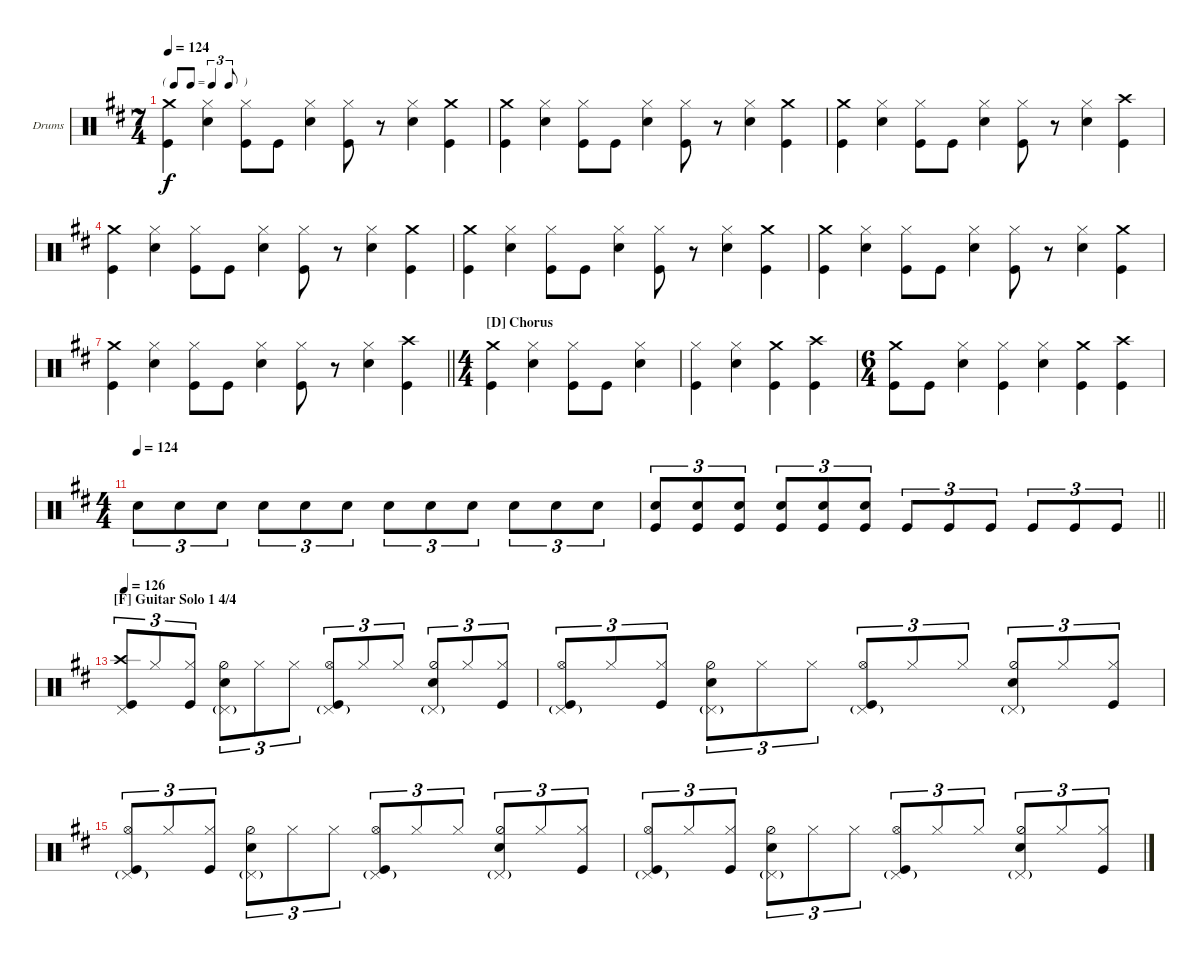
\bracketExtendMode nobrackets
\firstSystemTrackNameOrientation horizontal
\otherSystemsTrackNameOrientation horizontal
\defaultBarNumberDisplay FirstOfSystem
\track ("Drumkit" "Drums") {instrument percussion}
\staff {score}
\articulation defaults
\ts (7 4)
\tf triplet8th
\tempo 124
\clef neutral
\ks d
("Crash medium (hit)" "Kick (hit)").4{dy f} ("Hi-Hat (closed)" "Snare (hit) 2").4 ("Hi-Hat (closed)" "Kick (hit)").8 "Kick (hit)".8 ("Hi-Hat (closed)" "Snare (hit) 2").4 ("Hi-Hat (closed)" "Kick (hit)").8 r.8 ("Hi-Hat (closed)" "Snare (hit) 2").4 ("Kick (hit)" "Crash medium (hit)").4 |
("Crash medium (hit)" "Kick (hit)").4 ("Hi-Hat (closed)" "Snare (hit) 2").4 ("Hi-Hat (closed)" "Kick (hit)").8 "Kick (hit)".8 ("Hi-Hat (closed)" "Snare (hit) 2").4 ("Hi-Hat (closed)" "Kick (hit)").8 r.8 ("Hi-Hat (closed)" "Snare (hit) 2").4 ("Kick (hit)" "Crash medium (hit)").4 |
("Crash medium (hit)" "Kick (hit)").4 ("Hi-Hat (closed)" "Snare (hit) 2").4 ("Hi-Hat (closed)" "Kick (hit)").8 "Kick (hit)".8 ("Hi-Hat (closed)" "Snare (hit) 2").4 ("Hi-Hat (closed)" "Kick (hit)").8 r.8 ("Hi-Hat (closed)" "Snare (hit) 2").4 ("Crash high (hit)" "Kick (hit)").4 |
("Crash medium (hit)" "Kick (hit)").4 ("Hi-Hat (closed)" "Snare (hit) 2").4 ("Hi-Hat (closed)" "Kick (hit)").8 "Kick (hit)".8 ("Hi-Hat (closed)" "Snare (hit) 2").4 ("Hi-Hat (closed)" "Kick (hit)").8 r.8 ("Hi-Hat (closed)" "Snare (hit) 2").4 ("Kick (hit)" "Crash medium (hit)").4 |
("Crash medium (hit)" "Kick (hit)").4 ("Hi-Hat (closed)" "Snare (hit) 2").4 ("Hi-Hat (closed)" "Kick (hit)").8 "Kick (hit)".8 ("Hi-Hat (closed)" "Snare (hit) 2").4 ("Hi-Hat (closed)" "Kick (hit)").8 r.8 ("Hi-Hat (closed)" "Snare (hit) 2").4 ("Kick (hit)" "Crash medium (hit)").4 |
("Crash medium (hit)" "Kick (hit)").4 ("Hi-Hat (closed)" "Snare (hit) 2").4 ("Hi-Hat (closed)" "Kick (hit)").8 "Kick (hit)".8 ("Hi-Hat (closed)" "Snare (hit) 2").4 ("Hi-Hat (closed)" "Kick (hit)").8 r.8 ("Hi-Hat (closed)" "Snare (hit) 2").4 ("Kick (hit)" "Crash medium (hit)").4 |
\barLineRight lightlight
("Crash medium (hit)" "Kick (hit)").4 ("Hi-Hat (closed)" "Snare (hit) 2").4 ("Hi-Hat (closed)" "Kick (hit)").8 "Kick (hit)".8 ("Hi-Hat (closed)" "Snare (hit) 2").4 ("Hi-Hat (closed)" "Kick (hit)").8 r.8 ("Hi-Hat (closed)" "Snare (hit) 2").4 ("Crash high (hit)" "Kick (hit)").4 |
\ts (4 4)
\beaming (8 2 2 2 2)
\section ("D" "Chorus")
("Kick (hit)" "Crash medium (hit)").4 ("Hi-Hat (closed)" "Snare (hit) 2").4 ("Hi-Hat (closed)" "Kick (hit)").8 "Kick (hit)".8 ("Hi-Hat (closed)" "Snare (hit) 2").4 |
("Hi-Hat (closed)" "Kick (hit)").4 ("Hi-Hat (closed)" "Snare (hit) 2").4 ("Crash medium (hit)" "Kick (hit)").4 ("Crash high (hit)" "Kick (hit)").4 |
\ts (6 4)
\beaming (8 6 6)
("Kick (hit)" "Crash medium (hit)").8 "Kick (hit)".8 ("Hi-Hat (closed)" "Snare (hit) 2").4 ("Hi-Hat (closed)" "Kick (hit)").4 ("Hi-Hat (closed)" "Snare (hit) 2").4 ("Crash medium (hit)" "Kick (hit)").4 ("Crash high (hit)" "Kick (hit)").4 |
\ts (4 4)
\beaming (8 2 2 2 2)
\tempo (124)
"Snare (hit) 2".8{tu (3 2)} "Snare (hit) 2".8{tu (3 2)} "Snare (hit) 2".8{tu (3 2)} "Snare (hit) 2".8{tu (3 2)} "Snare (hit) 2".8{tu (3 2)} "Snare (hit) 2".8{tu (3 2)} "Snare (hit) 2".8{tu (3 2)} "Snare (hit) 2".8{tu (3 2)} "Snare (hit) 2".8{tu (3 2)} "Snare (hit) 2".8{tu (3 2)} "Snare (hit) 2".8{tu (3 2)} "Snare (hit) 2".8{tu (3 2)} |
\barLineRight lightlight
("Kick (hit)" "Snare (hit) 2").8{tu (3 2)} ("Kick (hit)" "Snare (hit) 2").8{tu (3 2)} ("Kick (hit)" "Snare (hit) 2").8{tu (3 2)} ("Kick (hit)" "Snare (hit) 2").8{tu (3 2)} ("Kick (hit)" "Snare (hit) 2").8{tu (3 2)} ("Kick (hit)" "Snare (hit) 2").8{tu (3 2)} "Kick (hit)".8{tu (3 2)} "Kick (hit)".8{tu (3 2)} "Kick (hit)".8{tu (3 2)} "Kick (hit)".8{tu (3 2)} "Kick (hit)".8{tu (3 2)} "Kick (hit)".8{tu (3 2)} |
\section ("F" "Guitar Solo 1 4/4")
\tempo 126
("Kick (hit)" "Pedal Hi-Hat (hit)" "Crash high (hit)").8{tu (3 2) beam invert} "Hi-Hat (closed)".8{tu (3 2)} ("Kick (hit)" "Hi-Hat (closed)").8{tu (3 2)} ("Snare (hit) 2" "Hi-Hat (half)" "Pedal Hi-Hat (hit)"{g}).8{tu (3 2)} "Hi-Hat (closed)".8{tu (3 2)} "Hi-Hat (closed)".8{tu (3 2)} ("Hi-Hat (open)" "Kick (hit)" "Pedal Hi-Hat (hit)"{g}).8{tu (3 2)} "Hi-Hat (closed)".8{tu (3 2)} "Hi-Hat (closed)".8{tu (3 2)} ("Hi-Hat (half)" "Snare (hit) 2" "Pedal Hi-Hat (hit)"{g}).8{tu (3 2) beam invert} "Hi-Hat (closed)".8{tu (3 2)} ("Hi-Hat (closed)" "Kick (hit)").8{tu (3 2)} |
("Kick (hit)" "Hi-Hat (open)" "Pedal Hi-Hat (hit)"{g}).8{tu (3 2) beam invert} "Hi-Hat (closed)".8{tu (3 2)} ("Kick (hit)" "Hi-Hat (closed)").8{tu (3 2)} ("Snare (hit) 2" "Hi-Hat (half)" "Pedal Hi-Hat (hit)"{g}).8{tu (3 2)} "Hi-Hat (closed)".8{tu (3 2)} "Hi-Hat (closed)".8{tu (3 2)} ("Hi-Hat (open)" "Kick (hit)" "Pedal Hi-Hat (hit)"{g}).8{tu (3 2)} "Hi-Hat (closed)".8{tu (3 2)} "Hi-Hat (closed)".8{tu (3 2)} ("Hi-Hat (half)" "Snare (hit) 2" "Pedal Hi-Hat (hit)"{g}).8{tu (3 2) beam invert} "Hi-Hat (closed)".8{tu (3 2)} ("Hi-Hat (closed)" "Kick (hit)").8{tu (3 2)} |
("Kick (hit)" "Hi-Hat (open)" "Pedal Hi-Hat (hit)"{g}).8{tu (3 2) beam invert} "Hi-Hat (closed)".8{tu (3 2)} ("Kick (hit)" "Hi-Hat (closed)").8{tu (3 2)} ("Snare (hit) 2" "Hi-Hat (half)" "Pedal Hi-Hat (hit)"{g}).8{tu (3 2)} "Hi-Hat (closed)".8{tu (3 2)} "Hi-Hat (closed)".8{tu (3 2)} ("Hi-Hat (open)" "Kick (hit)" "Pedal Hi-Hat (hit)"{g}).8{tu (3 2)} "Hi-Hat (closed)".8{tu (3 2)} "Hi-Hat (closed)".8{tu (3 2)} ("Hi-Hat (half)" "Snare (hit) 2" "Pedal Hi-Hat (hit)"{g}).8{tu (3 2) beam invert} "Hi-Hat (closed)".8{tu (3 2)} ("Hi-Hat (closed)" "Kick (hit)").8{tu (3 2)} |
("Kick (hit)" "Hi-Hat (open)" "Pedal Hi-Hat (hit)"{g}).8{tu (3 2) beam invert} "Hi-Hat (closed)".8{tu (3 2)} ("Kick (hit)" "Hi-Hat (closed)").8{tu (3 2)} ("Snare (hit) 2" "Hi-Hat (half)" "Pedal Hi-Hat (hit)"{g}).8{tu (3 2)} "Hi-Hat (closed)".8{tu (3 2)} "Hi-Hat (closed)".8{tu (3 2)} ("Hi-Hat (open)" "Kick (hit)" "Pedal Hi-Hat (hit)"{g}).8{tu (3 2)} "Hi-Hat (closed)".8{tu (3 2)} "Hi-Hat (closed)".8{tu (3 2)} ("Hi-Hat (half)" "Snare (hit) 2" "Pedal Hi-Hat (hit)"{g}).8{tu (3 2) beam invert} "Hi-Hat (closed)".8{tu (3 2)} ("Hi-Hat (closed)" "Kick (hit)").8{tu (3 2)}
